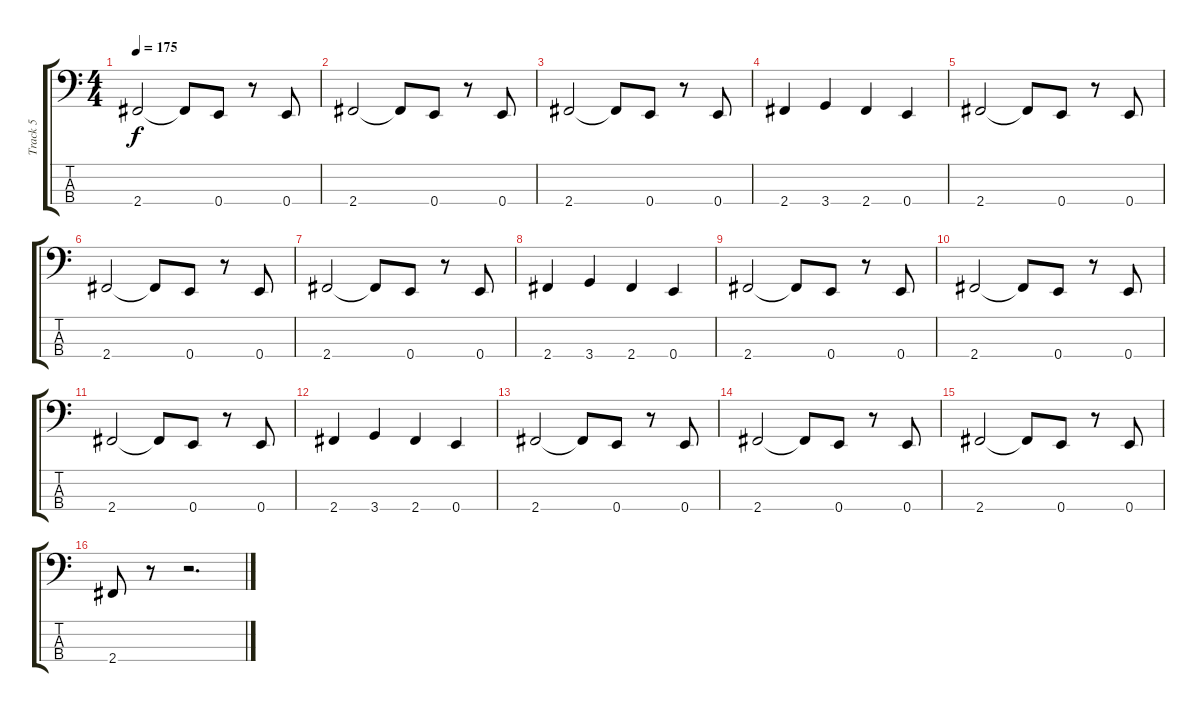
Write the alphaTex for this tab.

\track ("Track 5" "Track 5") {instrument electricbasspick}
\staff {score tabs}
\tuning (G2 D2 A1 E1) {hide}
\ts (4 4)
\tempo 175
\clef f4
\ks c
2.4.2{dy f instrument electricbasspick} 2.4{t}.8 0.4.8 r.8 0.4.8 |
2.4.2 2.4{t}.8 0.4.8 r.8 0.4.8 |
2.4.2 2.4{t}.8 0.4.8 r.8 0.4.8 |
2.4.4 3.4.4 2.4.4 0.4.4 |
2.4.2 2.4{t}.8 0.4.8 r.8 0.4.8 |
2.4.2 2.4{t}.8 0.4.8 r.8 0.4.8 |
2.4.2 2.4{t}.8 0.4.8 r.8 0.4.8 |
2.4.4 3.4.4 2.4.4 0.4.4 |
2.4.2 2.4{t}.8 0.4.8 r.8 0.4.8 |
2.4.2 2.4{t}.8 0.4.8 r.8 0.4.8 |
2.4.2 2.4{t}.8 0.4.8 r.8 0.4.8 |
2.4.4 3.4.4 2.4.4 0.4.4 |
2.4.2 2.4{t}.8 0.4.8 r.8 0.4.8 |
2.4.2 2.4{t}.8 0.4.8 r.8 0.4.8 |
2.4.2 2.4{t}.8 0.4.8 r.8 0.4.8 |
2.4.8 r.8 r.2{d}
